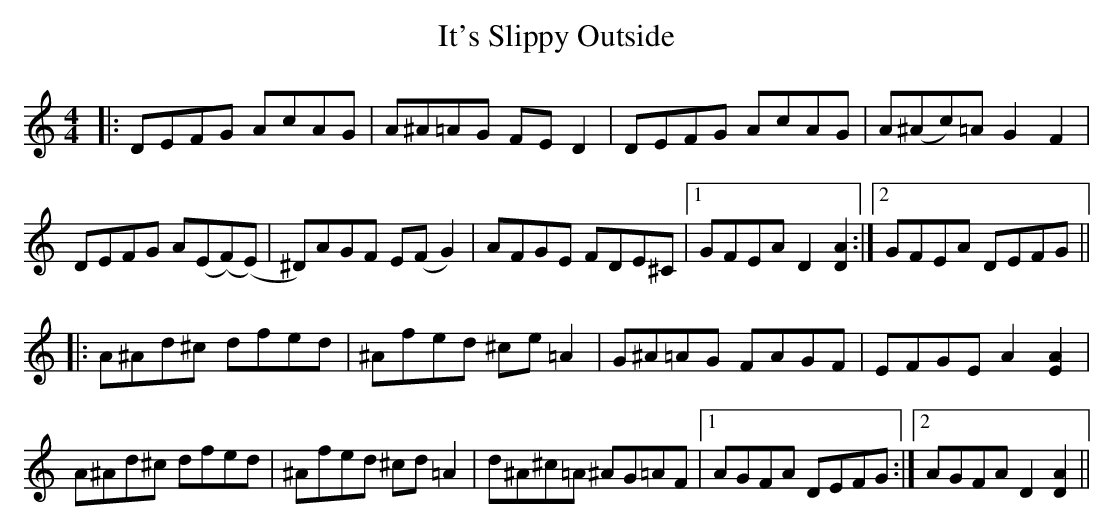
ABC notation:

X:1
T: It's Slippy Outside
M: 4/4
L: 1/8
K: Ddor
|:DEFG AcAG|A^A=AG FE D2|DEFG AcAG|A(^Ac)=A G2 F2|
DEFG A(E(F)(E)|^D)AGF E(FG2)|AFGE FDE^C|1 GFEA D2 [D2A2]:|2 GFEA DEFG||
|:A^Ad^c dfed|^Afed ^ce =A2|G^A=AG FAGF|EFGE A2 [A2E2]|
A^Ad^c dfed|^Afed ^cd=A2|d^A^c=A ^AG=AF|1 AGFA DEFG:|2 AGFA D2 [D2A2]||
